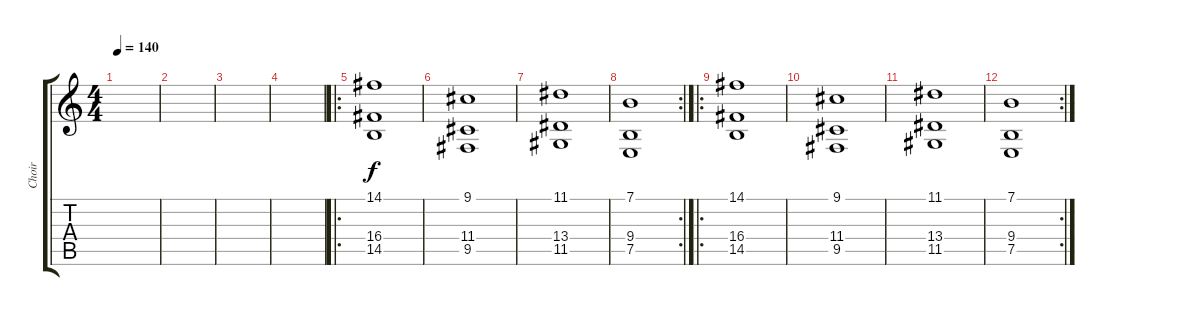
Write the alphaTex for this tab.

\track ("Choir" "Choir") {instrument choiraahs}
\staff {score tabs}
\tuning (E4 B3 G3 D3 A2 E2) {hide}
\ts (4 4)
\tempo 140
\clef g2
\ks c
|
|
|
|
\ro
(14.1 16.4 14.5).1 |
(9.1 11.4 9.5).1 |
(11.1 13.4 11.5).1 |
\rc 2
(7.1 9.4 7.5).1 |
\ro
(14.1 16.4 14.5).1 |
(9.1 11.4 9.5).1 |
(11.1 13.4 11.5).1 |
\rc 2
(7.1 9.4 7.5).1
